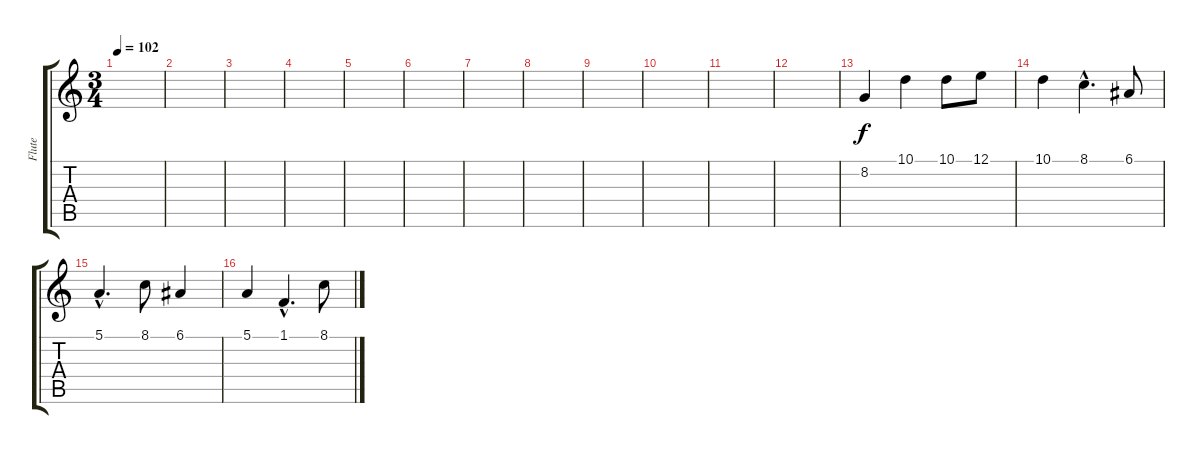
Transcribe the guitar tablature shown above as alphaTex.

\track ("Flute" "Flute") {instrument flute}
\staff {score tabs}
\tuning (E4 B3 G3 D3 A2 E2) {hide}
\ts (3 4)
\tempo 102
\clef g2
\ks c
|
|
|
|
|
|
|
|
|
|
|
|
8.2.4 10.1.4 10.1.8 12.1.8 |
10.1.4 8.1{hac}.4{d} 6.1.8 |
5.1{hac}.4{d} 8.1.8 6.1.4 |
5.1.4 1.1{hac}.4{d} 8.1.8
